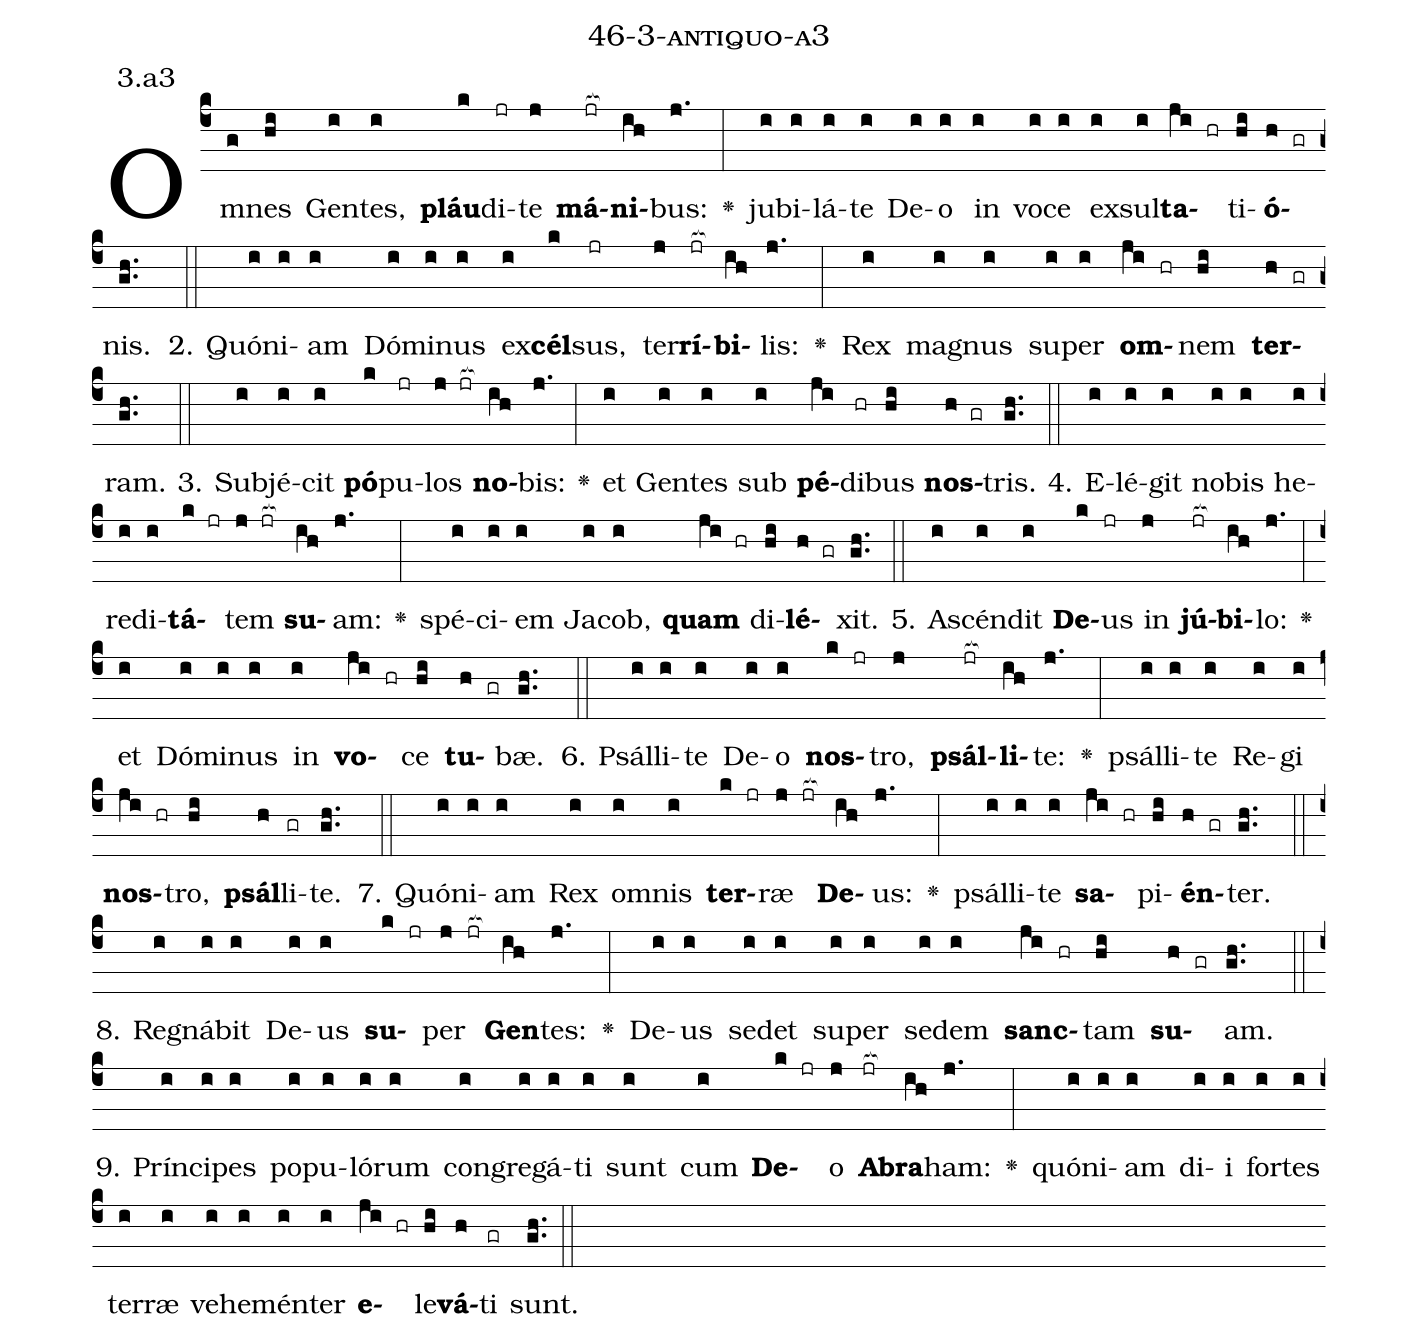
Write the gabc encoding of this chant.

name: 46-3-antiquo-a3;
annotation: 3.a3;
%%
(c4)Om(g)nes(hi) Gen(i)tes,(i) <b>pláu</b>(k)di(jr)te(j) <b>má</b>(jr[ocb:1{])<b>ni</b>(ih[ocb:0}])bus:(j.) <v>\greheightstar</v>(:) ju(i)bi(i)lá(i)te(i) De(i)o(i) in(i) vo(i)ce(i) ex(i)sul(i)<b>ta</b>(ji hr)ti(hi)<b>ó</b>(h gr)nis.(gh..) (::)
2. Quón(i)i(i)am(i) Dó(i)mi(i)nus(i) ex(i)<b>cél</b>(k)sus,(jr) ter(j)<b>rí</b>(jr[ocb:1{])<b>bi</b>(ih[ocb:0}])lis:(j.) <v>\greheightstar</v>(:) Rex(i) ma(i)gnus(i) su(i)per(i) <b>om</b>(ji hr)nem(hi) <b>ter</b>(h gr)ram.(gh..) (::)
3. Sub(i)jé(i)cit(i) <b>pó</b>(k)pu(jr)los(j jr[ocb:1{]) <b>no</b>(ih[ocb:0}])bis:(j.) <v>\greheightstar</v>(:) et(i) Gen(i)tes(i) sub(i) <b>pé</b>(ji)di(hr)bus(hi) <b>nos</b>(h gr)tris.(gh..) (::)
4. E(i)lé(i)git(i) no(i)bis(i) he(i)re(i)di(i)<b>tá</b>(k jr)tem(j jr[ocb:1{]) <b>su</b>(ih[ocb:0}])am:(j.) <v>\greheightstar</v>(:) spé(i)ci(i)em(i) Ja(i)cob,(i) <b>quam</b>(ji hr) di(hi)<b>lé</b>(h gr)xit.(gh..) (::)
5. A(i)scén(i)dit(i) <b>De</b>(k)us(jr) in(j) <b>jú</b>(jr[ocb:1{])<b>bi</b>(ih[ocb:0}])lo:(j.) <v>\greheightstar</v>(:) et(i) Dó(i)mi(i)nus(i) in(i) <b>vo</b>(ji hr)ce(hi) <b>tu</b>(h gr)bæ.(gh..) (::)
6. Psál(i)li(i)te(i) De(i)o(i) <b>nos</b>(k jr)tro,(j) <b>psál</b>(jr[ocb:1{])<b>li</b>(ih[ocb:0}])te:(j.) <v>\greheightstar</v>(:) psál(i)li(i)te(i) Re(i)gi(i) <b>nos</b>(ji hr)tro,(hi) <b>psál</b>(h)li(gr)te.(gh..) (::)
7. Quón(i)i(i)am(i) Rex(i) om(i)nis(i) <b>ter</b>(k jr)ræ(j jr[ocb:1{]) <b>De</b>(ih[ocb:0}])us:(j.) <v>\greheightstar</v>(:) psál(i)li(i)te(i) <b>sa</b>(ji hr)pi(hi)<b>én</b>(h gr)ter.(gh..) (::)
8. Re(i)gná(i)bit(i) De(i)us(i) <b>su</b>(k jr)per(j jr[ocb:1{]) <b>Gen</b>(ih[ocb:0}])tes:(j.) <v>\greheightstar</v>(:) De(i)us(i) se(i)det(i) su(i)per(i) se(i)dem(i) <b>sanc</b>(ji hr)tam(hi) <b>su</b>(h gr)am.(gh..) (::)
9. Prín(i)ci(i)pes(i) po(i)pu(i)ló(i)rum(i) con(i)gre(i)gá(i)ti(i) sunt(i) cum(i) <b>De</b>(k jr)o(j) <b>A</b>(jr[ocb:1{])<b>bra</b>(ih[ocb:0}])ham:(j.) <v>\greheightstar</v>(:) quón(i)i(i)am(i) di(i)i(i) for(i)tes(i) ter(i)ræ(i) ve(i)he(i)mén(i)ter(i) <b>e</b>(ji hr)le(hi)<b>vá</b>(h)ti(gr) sunt.(gh..) (::)
